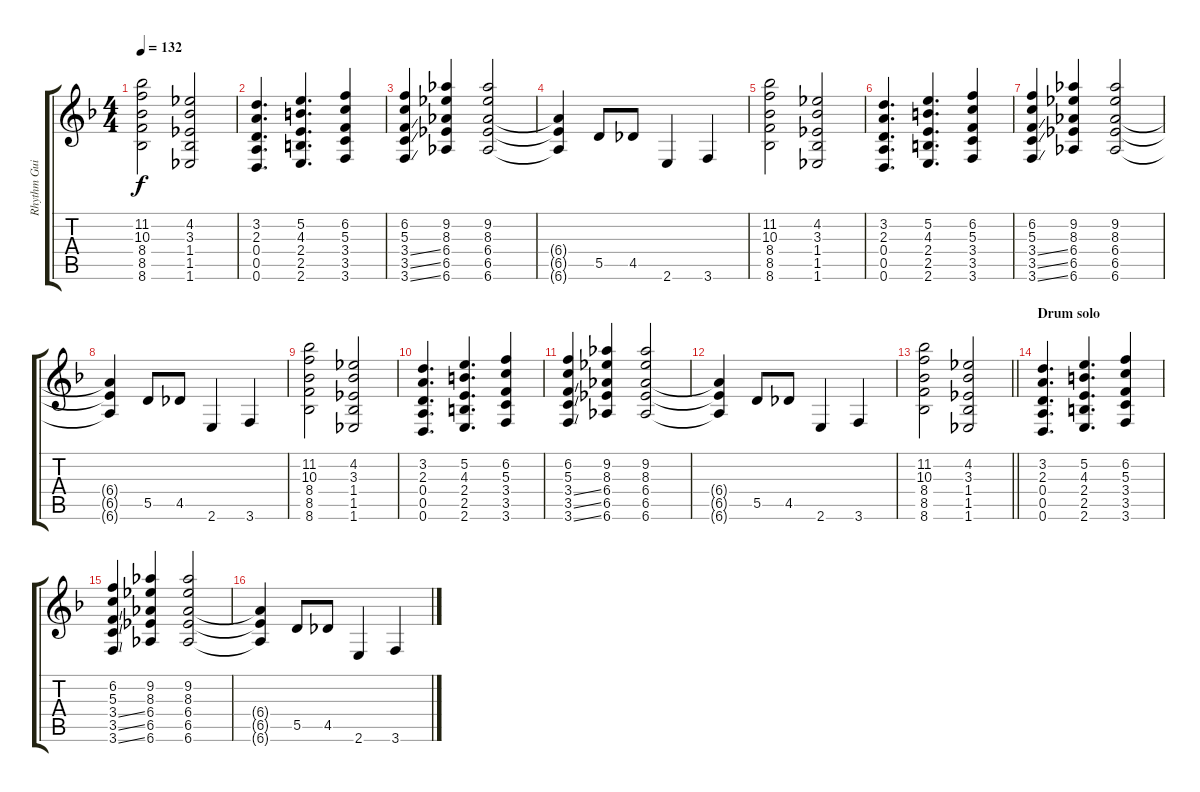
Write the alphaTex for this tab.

\track ("Rhythm Guitar" "Rhythm Gui") {instrument overdrivenguitar}
\staff {score tabs}
\tuning (E4 B3 G3 D3 A2 D2) {hide}
\ts (4 4)
\tempo 132
\clef g2
\ks dminor
(11.2 10.3 8.4 8.5 8.6).2{dy f} (4.2 3.3 1.4 1.5 1.6).2 |
(3.2 2.3 0.4 0.5 0.6).4{d} (5.2 4.3 2.4 2.5 2.6).4{d} (6.2 5.3 3.4 3.5 3.6).4 |
(6.2 5.3 3.4{ss} 3.5{ss} 3.6{ss}).4 (9.2 8.3 6.4 6.5 6.6).4 (9.2 8.3 6.4 6.5 6.6).2 |
(6.4{t} 6.5{t} 6.6{t}).4 5.5.8 4.5.8 2.6.4 3.6.4 |
(11.2 10.3 8.4 8.5 8.6).2 (4.2 3.3 1.4 1.5 1.6).2 |
(3.2 2.3 0.4 0.5 0.6).4{d} (5.2 4.3 2.4 2.5 2.6).4{d} (6.2 5.3 3.4 3.5 3.6).4 |
(6.2 5.3 3.4{ss} 3.5{ss} 3.6{ss}).4 (9.2 8.3 6.4 6.5 6.6).4 (9.2 8.3 6.4 6.5 6.6).2 |
(6.4{t} 6.5{t} 6.6{t}).4 5.5.8 4.5.8 2.6.4 3.6.4 |
(11.2 10.3 8.4 8.5 8.6).2 (4.2 3.3 1.4 1.5 1.6).2 |
(3.2 2.3 0.4 0.5 0.6).4{d} (5.2 4.3 2.4 2.5 2.6).4{d} (6.2 5.3 3.4 3.5 3.6).4 |
(6.2 5.3 3.4{ss} 3.5{ss} 3.6{ss}).4 (9.2 8.3 6.4 6.5 6.6).4 (9.2 8.3 6.4 6.5 6.6).2 |
(6.4{t} 6.5{t} 6.6{t}).4 5.5.8 4.5.8 2.6.4 3.6.4 |
\barLineRight lightlight
(11.2 10.3 8.4 8.5 8.6).2 (4.2 3.3 1.4 1.5 1.6).2 |
\section ("" "Drum solo")
(3.2 2.3 0.4 0.5 0.6).4{d} (5.2 4.3 2.4 2.5 2.6).4{d} (6.2 5.3 3.4 3.5 3.6).4 |
(6.2 5.3 3.4{ss} 3.5{ss} 3.6{ss}).4 (9.2 8.3 6.4 6.5 6.6).4 (9.2 8.3 6.4 6.5 6.6).2 |
(6.4{t} 6.5{t} 6.6{t}).4 5.5.8 4.5.8 2.6.4 3.6.4
